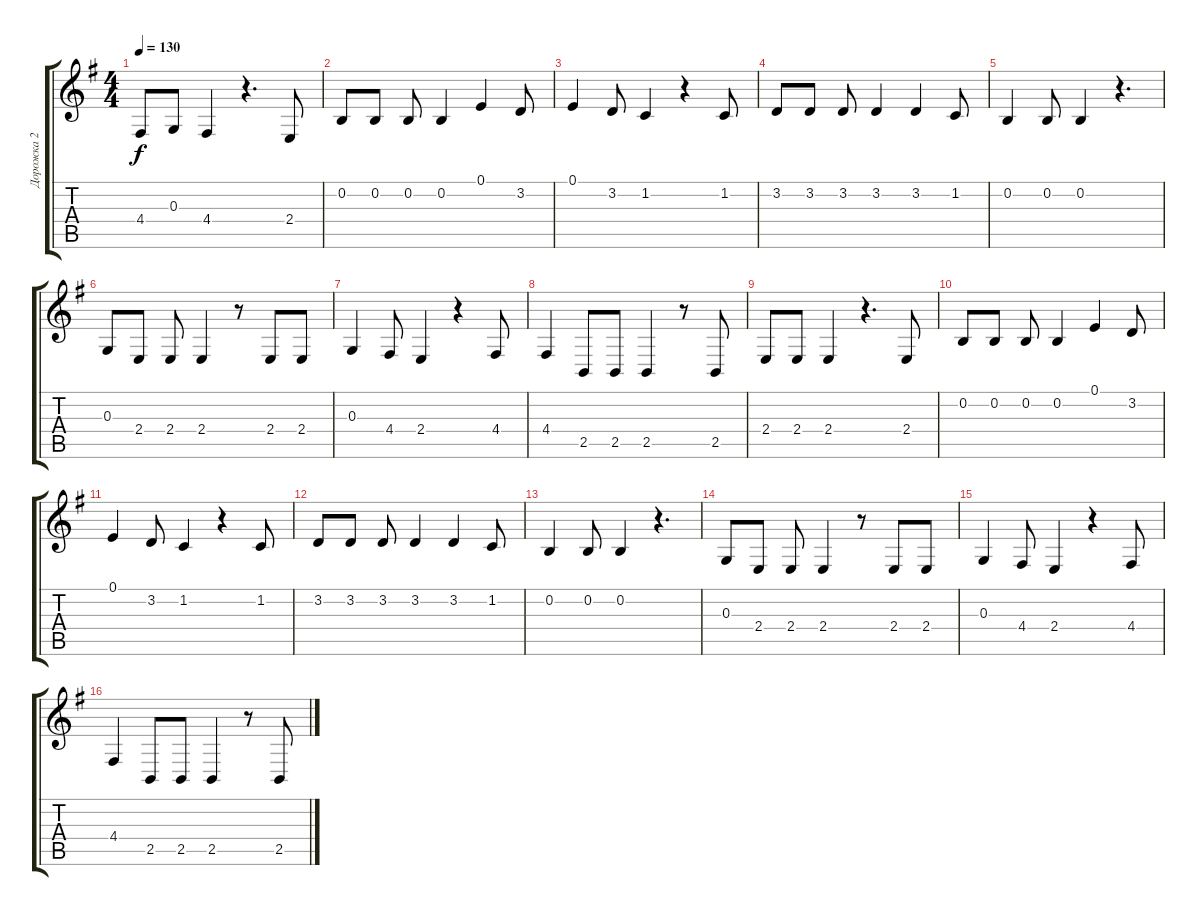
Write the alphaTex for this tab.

\track ("Дорожка 2" "Дорожка 2") {instrument oboe}
\staff {score tabs}
\tuning (E4 B3 G3 D3 A2 E2) {hide}
\ts (4 4)
\tempo 130
\clef g2
\ks eminor
4.4.8{dy f} 0.3.8 4.4.4 r.4{d} 2.4.8 |
0.2.8 0.2.8 0.2.8 0.2.4 0.1.4 3.2.8 |
0.1.4 3.2.8 1.2.4 r.4 1.2.8 |
3.2.8 3.2.8 3.2.8 3.2.4 3.2.4 1.2.8 |
0.2.4 0.2.8 0.2.4 r.4{d} |
0.3.8 2.4.8 2.4.8 2.4.4 r.8 2.4.8 2.4.8 |
0.3.4 4.4.8 2.4.4 r.4 4.4.8 |
4.4.4 2.5.8 2.5.8 2.5.4 r.8 2.5.8 |
2.4.8 2.4.8 2.4.4 r.4{d} 2.4.8 |
0.2.8 0.2.8 0.2.8 0.2.4 0.1.4 3.2.8 |
0.1.4 3.2.8 1.2.4 r.4 1.2.8 |
3.2.8 3.2.8 3.2.8 3.2.4 3.2.4 1.2.8 |
0.2.4 0.2.8 0.2.4 r.4{d} |
0.3.8 2.4.8 2.4.8 2.4.4 r.8 2.4.8 2.4.8 |
0.3.4 4.4.8 2.4.4 r.4 4.4.8 |
4.4.4 2.5.8 2.5.8 2.5.4 r.8 2.5.8
